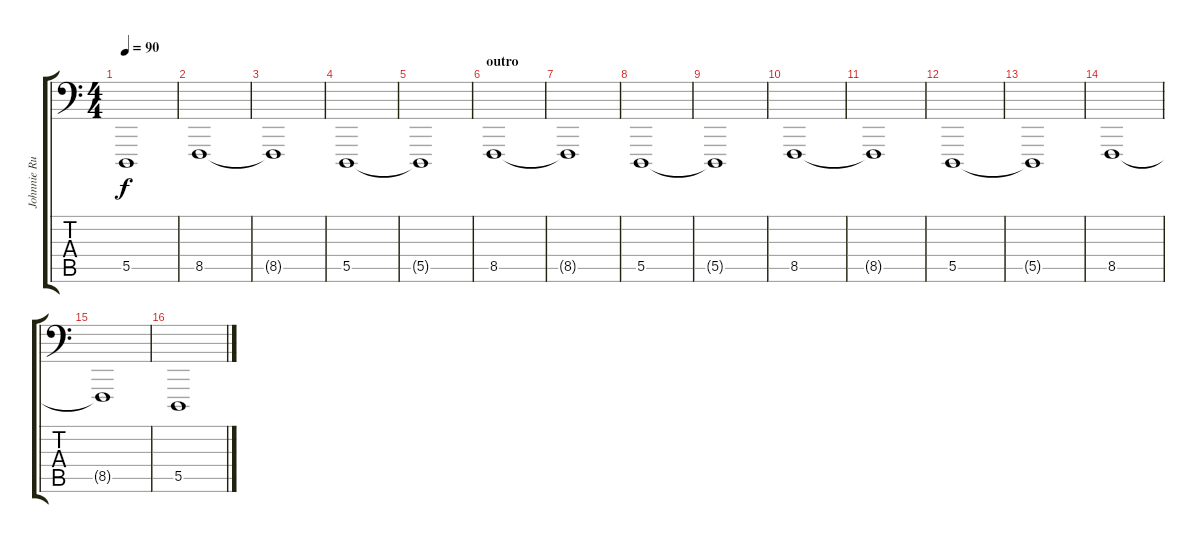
\track ("Johnnie Russell 2(for sound only)" "Johnnie Ru") {instrument lead1square}
\staff {score tabs}
\tuning (E2 B1 G1 D1 A0 E0) {hide}
\ts (4 4)
\tempo 90
\clef f4
\ks c
5.5{t}.1{dy f} |
8.5.1 |
8.5{t}.1 |
5.5.1 |
5.5{t}.1 |
\section ("" "outro")
8.5.1 |
8.5{t}.1 |
5.5.1 |
5.5{t}.1 |
8.5.1 |
8.5{t}.1 |
5.5.1 |
5.5{t}.1 |
8.5.1 |
8.5{t}.1 |
5.5.1
